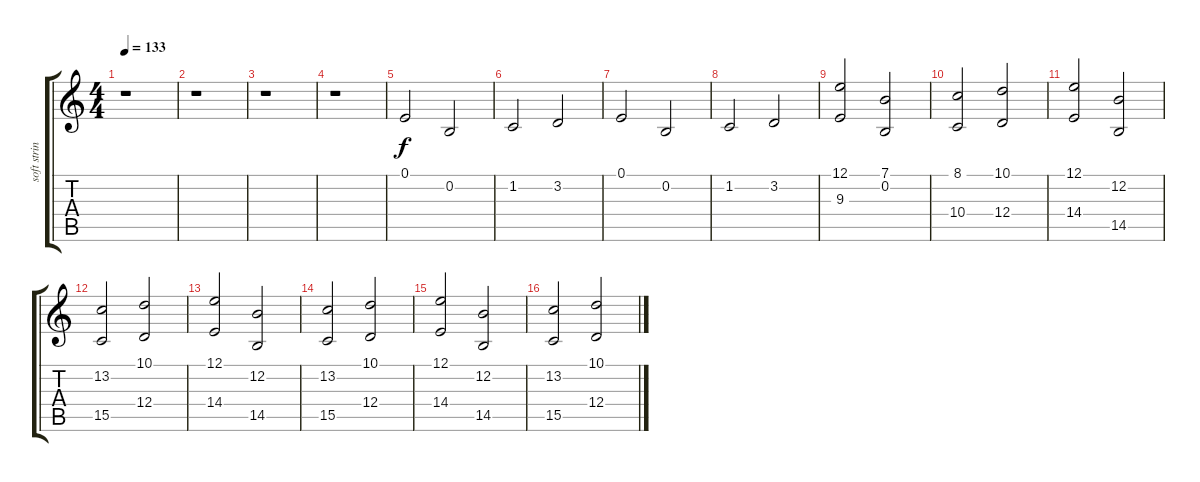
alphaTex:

\track ("soft strings" "soft strin") {instrument synthstrings2}
\staff {score tabs}
\tuning (E4 B3 G3 D3 A2 E2) {hide}
\ts (4 4)
\tempo 133
\clef g2
\ks c
r.1{dy f instrument synthstrings2} |
r.1 |
r.1 |
r.1 |
0.1.2 0.2.2 |
1.2.2 3.2.2 |
0.1.2 0.2.2 |
1.2.2 3.2.2 |
(12.1 9.3).2 (7.1 0.2).2 |
(8.1 10.4).2 (10.1 12.4).2 |
(12.1 14.4).2 (12.2 14.5).2 |
(13.2 15.5).2 (10.1 12.4).2 |
(12.1 14.4).2 (12.2 14.5).2 |
(13.2 15.5).2 (10.1 12.4).2 |
(12.1 14.4).2 (12.2 14.5).2 |
(13.2 15.5).2 (10.1 12.4).2
